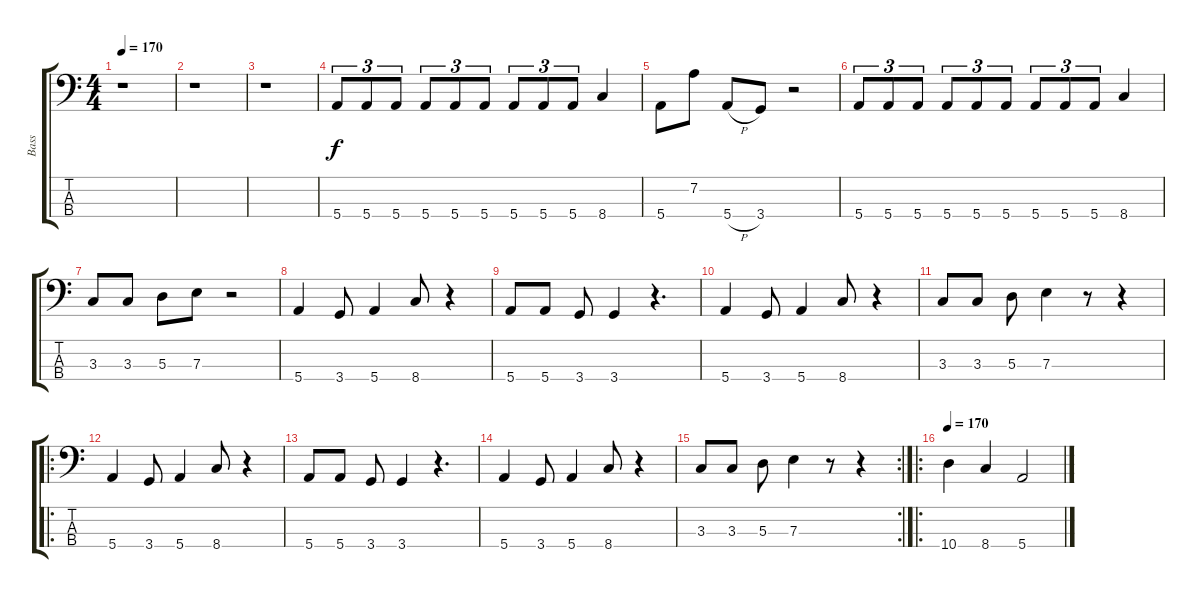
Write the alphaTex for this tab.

\track ("Bass" "Bass") {instrument electricbasspick}
\staff {score tabs}
\tuning (G2 D2 A1 E1) {hide}
\ts (4 4)
\tempo 170
\clef f4
\ks c
r.1{dy f} |
r.1 |
r.1 |
5.4.8{tu (3 2)} 5.4.8{tu (3 2)} 5.4.8{tu (3 2)} 5.4.8{tu (3 2)} 5.4.8{tu (3 2)} 5.4.8{tu (3 2)} 5.4.8{tu (3 2)} 5.4.8{tu (3 2)} 5.4.8{tu (3 2)} 8.4.4 |
5.4.8 7.2.8 5.4{h}.8 3.4.8 r.2 |
5.4.8{tu (3 2)} 5.4.8{tu (3 2)} 5.4.8{tu (3 2)} 5.4.8{tu (3 2)} 5.4.8{tu (3 2)} 5.4.8{tu (3 2)} 5.4.8{tu (3 2)} 5.4.8{tu (3 2)} 5.4.8{tu (3 2)} 8.4.4 |
3.3.8 3.3.8 5.3.8 7.3.8 r.2 |
5.4.4 3.4.8 5.4.4 8.4.8 r.4 |
5.4.8 5.4.8 3.4.8 3.4.4 r.4{d} |
5.4.4 3.4.8 5.4.4 8.4.8 r.4 |
3.3.8 3.3.8 5.3.8 7.3.4 r.8 r.4 |
\ro
5.4.4 3.4.8 5.4.4 8.4.8 r.4 |
5.4.8 5.4.8 3.4.8 3.4.4 r.4{d} |
5.4.4 3.4.8 5.4.4 8.4.8 r.4 |
\rc 2
3.3.8 3.3.8 5.3.8 7.3.4 r.8 r.4 |
\ro
\tempo 170
10.4.4 8.4.4 5.4.2
